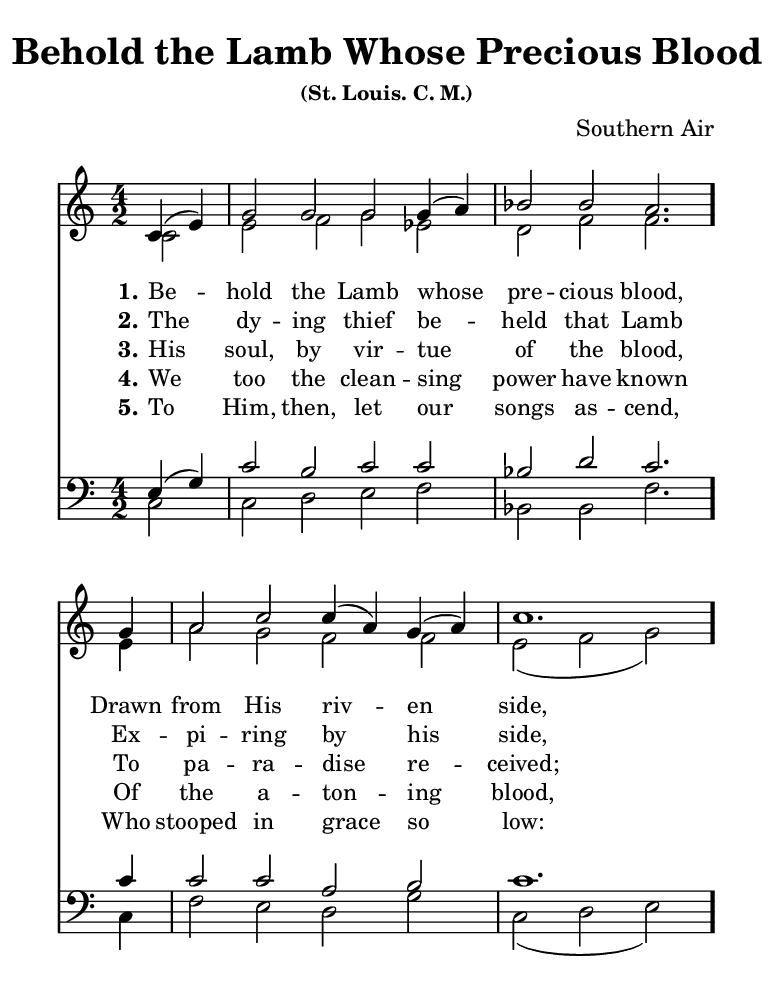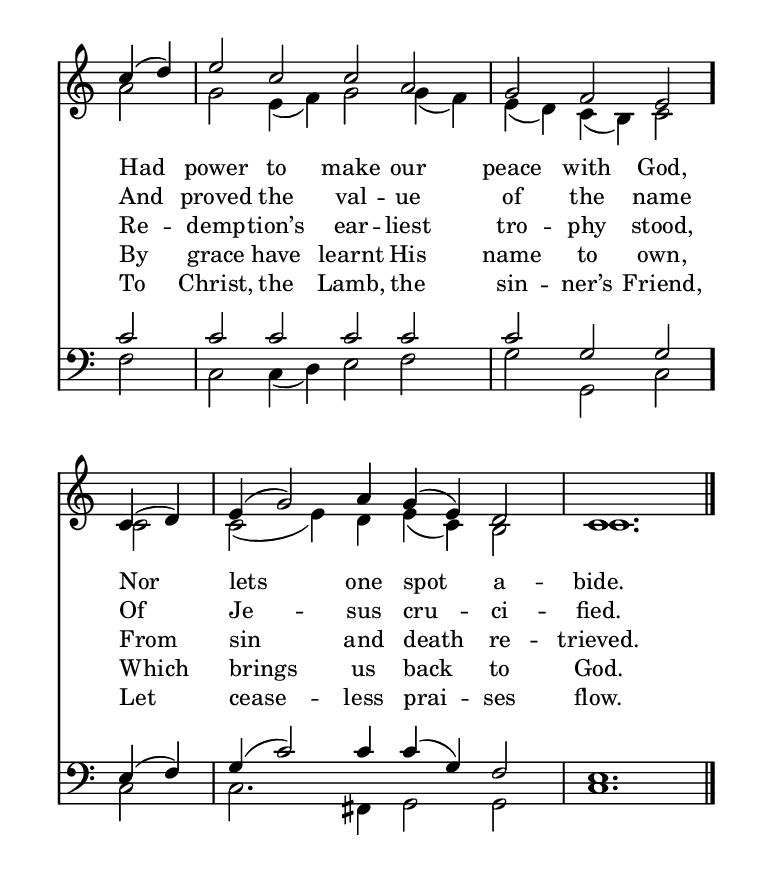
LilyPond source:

\include "common/global.ily"
\paper {
  \include "common/paper.ily"
  ragged-bottom = ##t
  ragged-last-bottom = ##t
  systems-per-page = 2
  %page-count = ##f
}

\header{
  title = "Behold the Lamb Whose Precious Blood"
  subsubtitle = "(St. Louis. C. M.)"
  %meter = "C.M."
  poet = ""
  composer = "Southern Air"
  %copyright = ""
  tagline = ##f
}

% for fermata in MIDI
ta = { \tempo 2=80 }
tb = { \tempo 2=40 }

global = {
  \include "common/overrides.ily"
  \override Staff.TimeSignature.style = #'()
  \time 4/2
  \override Score.MetronomeMark.transparent = ##t % hide all fermata changes too
  \ta
  \key c \major
  \partial 2
  \autoBeamOff
}

notesSoprano = {
\global
\relative c' {

  { c4( e4) | g2 g2 g2 g4( a4) | bes2 bes2 a2. }
  { g4 | a2 c2 c4( a4) g4( a4) | c1. }
  { c4( d4) | e2 c2 c2 a2 | g2 f2 e2 }
%  { c4( d4) | e4( g4) a4 g4( e4) | d2 c1 } % this is how it looks in my probably-mismarked photocopy
  { c4( d4) | e4( g2) a4 g4( e4) d2 | c1. } % I changed the c1 to a c1. at the end to make it fit, and moved the barcheck

  \bar "|."

}
}

notesAlto = {
\global
\relative e' {

  { c2 | e2 f2 g2 ees2 | d2 f2 f2. }
  { e4 | a2 g2 f2 f2 | e2( f2 g2) }
  { a2 | g2 e4( f4) g2 g4( f4) | e4( d4) c4( b4) c2 }
  { c2 | c2( e4) d4 e4( c4) b2 | c1. }

}
}

notesTenor = {
\global
\relative a {

  { e4( g4) | c2 b2 c2 c2 | bes2 d2 c2. }
  { c4 | c2 c2 a2 b2 | c1. }
  { c2 | c2 c2 c2 c2 | c2 g2 g2 }
  { e4( f4) | g4( c2) c4 c4( g4) f2 | e1. }

}
}

notesBass = {
\global
\relative f {

  { c2 | c2 d2 e2 f2 | bes,2 bes2 f'2. }
  { c4 | f2 e2 d2 g2 | c,2( d2 e2) }
  { f2 | c2 c4( d4) e2 f2 | g2 g,2 c2 }
  { c2 | c2. fis,4 g2 g2 | c1. }

}
}

wordsA = \lyricmode {
\set stanza = "1."

Be -- hold the Lamb whose pre -- cious blood, \bar "."
Drawn from His riv -- en side, \bar "." \break
Had power to make our peace with God, \bar "."
Nor lets one spot a -- bide. \bar "." \break

}

wordsB = \lyricmode {
\set stanza = "2."

The dy -- ing thief be -- held that Lamb
Ex -- pi -- ring by his side,
And proved the val -- ue of the name
Of Je -- sus cru -- ci -- fied.

}

wordsC = \lyricmode {
\set stanza = "3."

His soul, by vir -- tue of the blood,
To pa -- ra -- dise re -- ceived;
Re -- demp -- tion’s ear -- liest tro -- phy stood,
From sin and death re -- trieved.

}

wordsD = \lyricmode {
\set stanza = "4."

We too the clean -- sing power have known
Of the a -- ton -- ing blood,
By grace have learnt His name to own,
Which brings us back to God.

}

wordsE = \lyricmode {
\set stanza = "5."

To Him, then, let our songs as -- cend,
Who stooped in grace so low:
To Christ, the Lamb, the sin -- ner’s Friend,
Let cease -- less prai -- ses flow.

}

\score {
  \context ChoirStaff <<
    \context Staff = upper <<
      \set ChoirStaff.systemStartDelimiter = #'SystemStartBar
      \context Voice  = sopranos { \voiceOne << \notesSoprano >> }
      \context Voice  = altos { \voiceTwo << \notesAlto >> }
      \context Lyrics = one   \lyricsto sopranos \wordsA
      \context Lyrics = two   \lyricsto sopranos \wordsB
      \context Lyrics = three \lyricsto sopranos \wordsC
      \context Lyrics = four  \lyricsto sopranos \wordsD
      \context Lyrics = five  \lyricsto sopranos \wordsE
    >>
    \context Staff = men <<
      \clef bass
      \context Voice  = tenors { \voiceOne << \notesTenor >> }
      \context Voice  = basses { \voiceTwo << \notesBass >> }
    >>
  >>
  \layout {
    \include "common/layout.ily"
  }
  \midi{
    \include "common/midi.ily"
  }
}

\version "2.18.0"  % necessary for upgrading to future LilyPond versions.

% vi:set et ts=2 sw=2 ai nocindent syntax=lilypond
